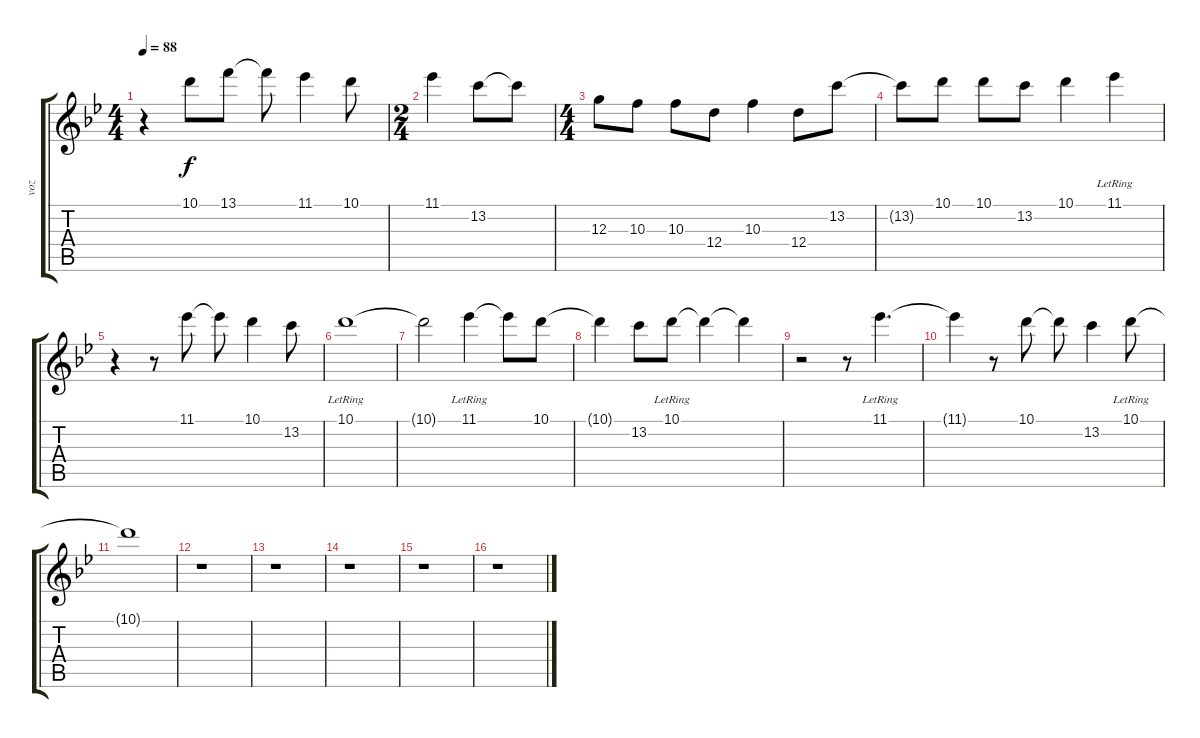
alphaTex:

\track ("voz" "voz") {instrument acousticguitarsteel}
\staff {score tabs}
\tuning (E4 B3 G3 D3 A2 E2) {hide}
\ts (4 4)
\tempo 88
\clef g2
\ks bb
r.4{dy f} 10.1.8 13.1.8 13.1{t}.8 11.1.4 10.1.8 |
\ts (2 4)
11.1.4 13.2.8 13.2{t}.8 |
\ts (4 4)
12.3.8 10.3.8 10.3.8 12.4.8 10.3.4 12.4.8 13.2.8 |
13.2{t}.8 10.1.8 10.1.8 13.2.8 10.1.4 11.1{lr}.4 |
r.4 r.8 11.1.8 11.1{t}.8 10.1.4 13.2.8 |
10.1{lr}.1 |
10.1{t}.2 11.1{lr}.4 11.1{t}.8 10.1.8 |
10.1{t}.4 13.2.8 10.1{lr}.8 10.1{t}.4 10.1{t}.4 |
r.2 r.8 11.1{lr}.4{d} |
11.1{t}.4 r.8 10.1.8 10.1{t}.8 13.2.4 10.1{lr}.8 |
10.1{t}.1 |
r.1 |
r.1 |
r.1 |
r.1 |
r.1
